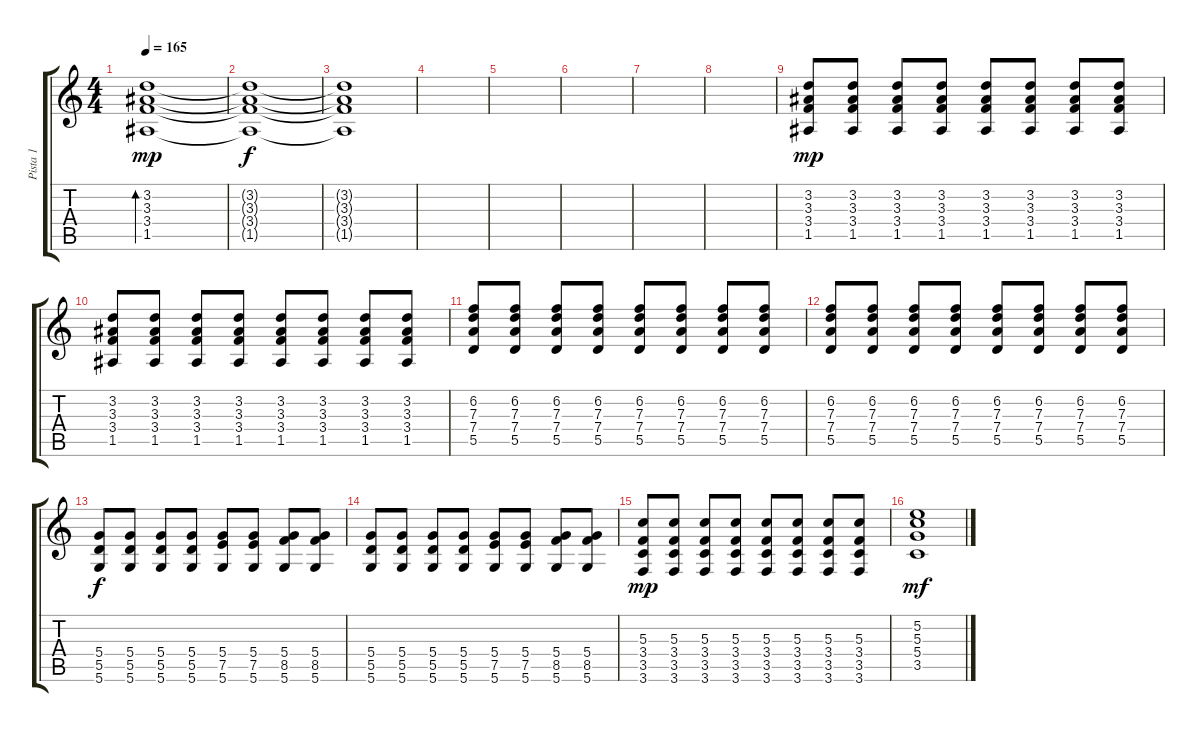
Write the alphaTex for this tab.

\track ("Pista 1" "Pista 1") {instrument distortionguitar}
\staff {score tabs}
\tuning (E4 B3 G3 D3 A2 D2) {hide}
\ts (4 4)
\tempo 165
\clef g2
\ks c
(3.2 3.3 3.4 1.5).1{bd 120 dy mp volume 0} |
(3.2{t} 3.3{t} 3.4{t} 1.5{t}).1{dy f} |
(3.2{t} 3.3{t} 3.4{t} 1.5{t}).1 |
|
|
|
|
|
(3.2 3.3 3.4 1.5).8{dy mp} (3.2 3.3 3.4 1.5).8 (3.2 3.3 3.4 1.5).8 (3.2 3.3 3.4 1.5).8 (3.2 3.3 3.4 1.5).8 (3.2 3.3 3.4 1.5).8 (3.2 3.3 3.4 1.5).8 (3.2 3.3 3.4 1.5).8 |
(3.2 3.3 3.4 1.5).8 (3.2 3.3 3.4 1.5).8 (3.2 3.3 3.4 1.5).8 (3.2 3.3 3.4 1.5).8 (3.2 3.3 3.4 1.5).8 (3.2 3.3 3.4 1.5).8 (3.2 3.3 3.4 1.5).8 (3.2 3.3 3.4 1.5).8 |
(6.2 7.3 7.4 5.5).8 (6.2 7.3 7.4 5.5).8 (6.2 7.3 7.4 5.5).8 (6.2 7.3 7.4 5.5).8 (6.2 7.3 7.4 5.5).8 (6.2 7.3 7.4 5.5).8 (6.2 7.3 7.4 5.5).8 (6.2 7.3 7.4 5.5).8 |
(6.2 7.3 7.4 5.5).8 (6.2 7.3 7.4 5.5).8 (6.2 7.3 7.4 5.5).8 (6.2 7.3 7.4 5.5).8 (6.2 7.3 7.4 5.5).8 (6.2 7.3 7.4 5.5).8 (6.2 7.3 7.4 5.5).8 (6.2 7.3 7.4 5.5).8 |
(5.4 5.5 5.6).8{dy f} (5.4 5.5 5.6).8 (5.4 5.5 5.6).8 (5.4 5.5 5.6).8 (5.4 7.5 5.6).8 (5.4 7.5 5.6).8 (5.4 8.5 5.6).8 (5.4 8.5 5.6).8 |
(5.4 5.5 5.6).8 (5.4 5.5 5.6).8 (5.4 5.5 5.6).8 (5.4 5.5 5.6).8 (5.4 7.5 5.6).8 (5.4 7.5 5.6).8 (5.4 8.5 5.6).8 (5.4 8.5 5.6).8 |
(5.3 3.4 3.5 3.6).8{dy mp} (5.3 3.4 3.5 3.6).8 (5.3 3.4 3.5 3.6).8 (5.3 3.4 3.5 3.6).8 (5.3 3.4 3.5 3.6).8 (5.3 3.4 3.5 3.6).8 (5.3 3.4 3.5 3.6).8 (5.3 3.4 3.5 3.6).8 |
(5.2 5.3 5.4 3.5).1{dy mf}
